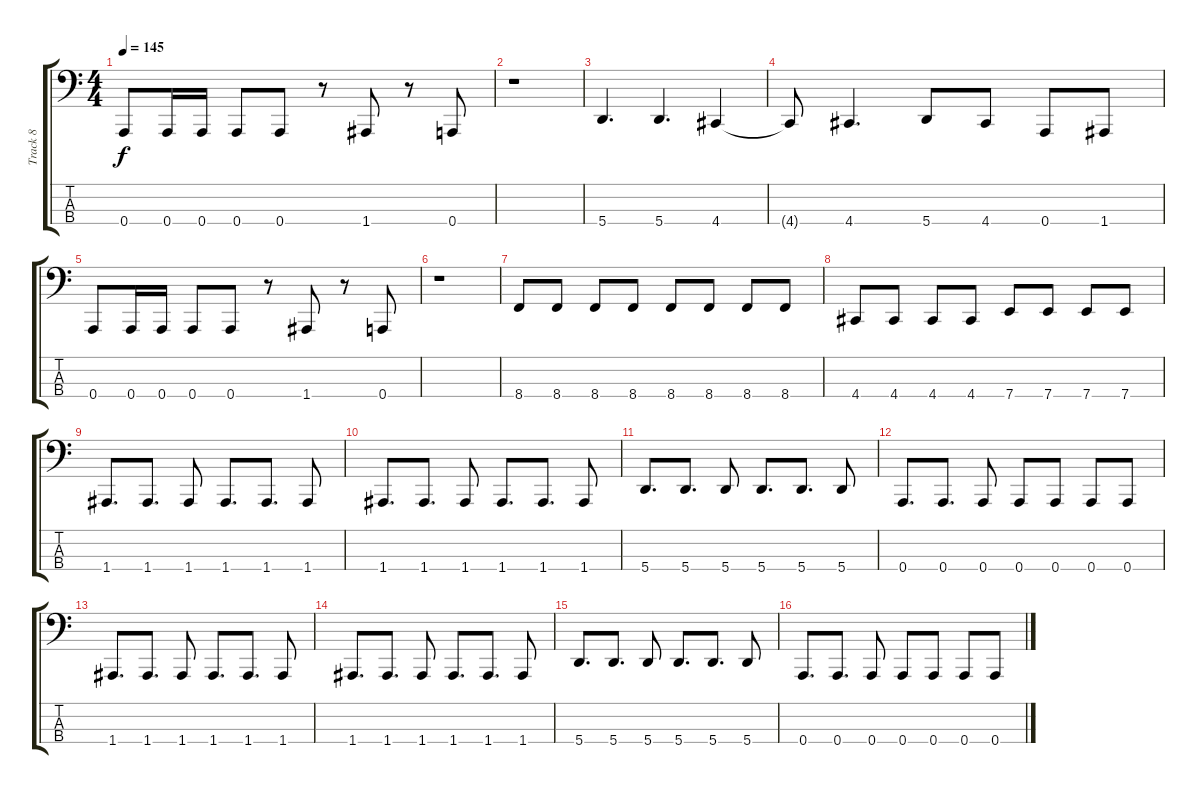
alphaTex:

\track ("Track 8" "Track 8") {instrument electricbasspick}
\staff {score tabs}
\tuning (D2 A1 E1 A0) {hide}
\ts (4 4)
\tempo 145
\clef f4
\ks c
0.4.8{dy f} 0.4.16 0.4.16 0.4.8 0.4.8 r.8 1.4.8 r.8 0.4.8 |
r.1 |
5.4.4{d} 5.4.4{d} 4.4.4 |
4.4{t}.8 4.4.4{d} 5.4.8 4.4.8 0.4.8 1.4.8 |
0.4.8 0.4.16 0.4.16 0.4.8 0.4.8 r.8 1.4.8 r.8 0.4.8 |
r.1 |
8.4.8 8.4.8 8.4.8 8.4.8 8.4.8 8.4.8 8.4.8 8.4.8 |
4.4.8 4.4.8 4.4.8 4.4.8 7.4.8 7.4.8 7.4.8 7.4.8 |
1.4.8{d} 1.4.8{d} 1.4.8 1.4.8{d} 1.4.8{d} 1.4.8 |
1.4.8{d} 1.4.8{d} 1.4.8 1.4.8{d} 1.4.8{d} 1.4.8 |
5.4.8{d} 5.4.8{d} 5.4.8 5.4.8{d} 5.4.8{d} 5.4.8 |
0.4.8{d} 0.4.8{d} 0.4.8 0.4.8 0.4.8 0.4.8 0.4.8 |
1.4.8{d} 1.4.8{d} 1.4.8 1.4.8{d} 1.4.8{d} 1.4.8 |
1.4.8{d} 1.4.8{d} 1.4.8 1.4.8{d} 1.4.8{d} 1.4.8 |
5.4.8{d} 5.4.8{d} 5.4.8 5.4.8{d} 5.4.8{d} 5.4.8 |
0.4.8{d} 0.4.8{d} 0.4.8 0.4.8 0.4.8 0.4.8 0.4.8
